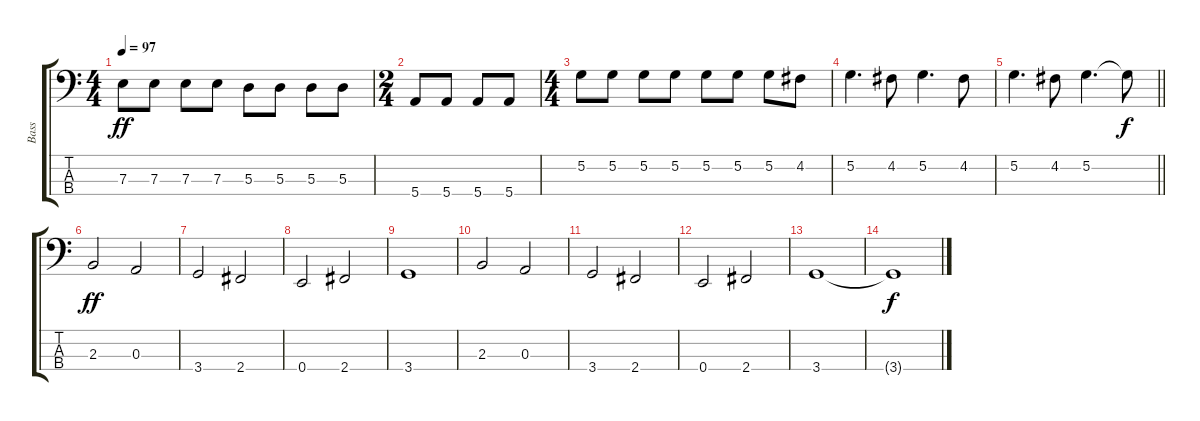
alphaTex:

\track ("Bass" "Bass") {instrument electricbassfinger}
\staff {score tabs}
\tuning (G2 D2 A1 E1) {hide}
\ts (4 4)
\tempo 97
\clef f4
\ks c
7.3.8{dy ff} 7.3.8 7.3.8 7.3.8 5.3.8 5.3.8 5.3.8 5.3.8 |
\ts (2 4)
5.4.8 5.4.8 5.4.8 5.4.8 |
\ts (4 4)
5.2.8 5.2.8 5.2.8 5.2.8 5.2.8 5.2.8 5.2.8 4.2.8 |
5.2.4{d} 4.2.8 5.2.4{d} 4.2.8 |
\barLineRight lightlight
5.2.4{d} 4.2.8 5.2.4{d} 5.2{t}.8{dy f} |
2.3.2{dy ff} 0.3.2 |
3.4.2 2.4.2 |
0.4.2 2.4.2 |
3.4.1 |
2.3.2 0.3.2 |
3.4.2 2.4.2 |
0.4.2 2.4.2 |
3.4.1 |
3.4{t}.1{dy f}
